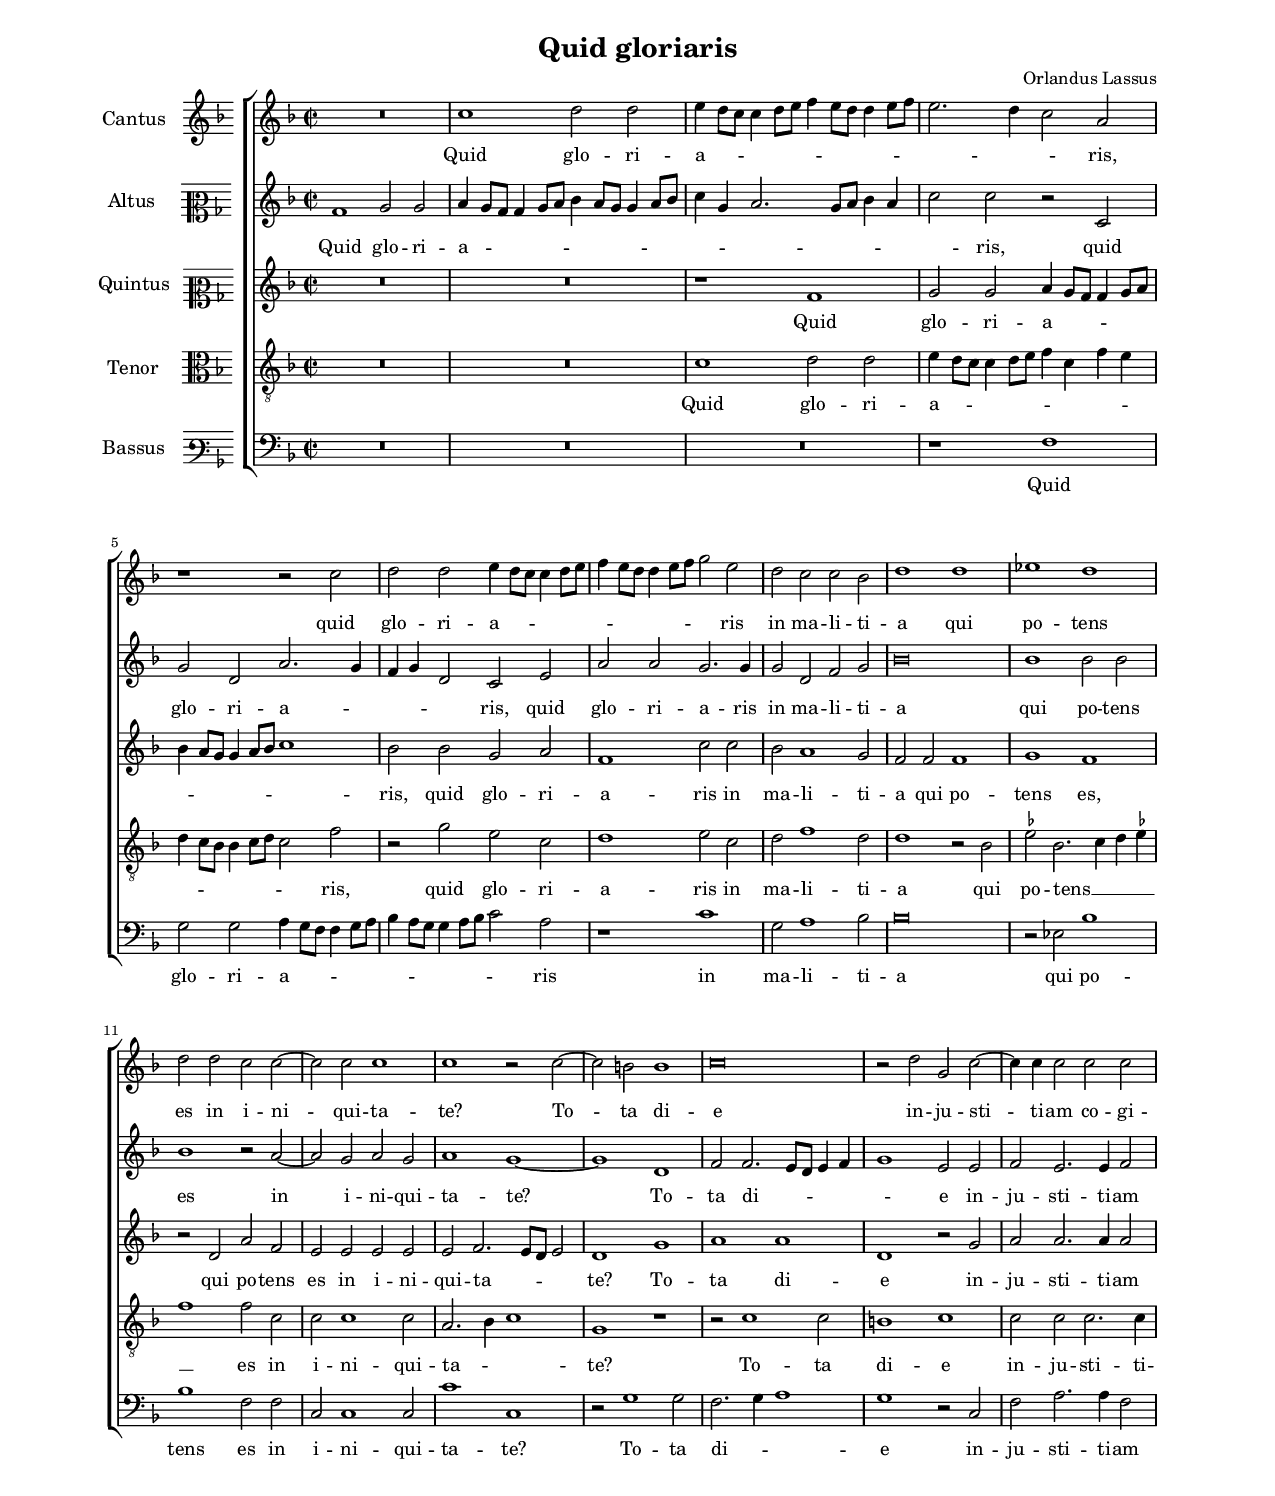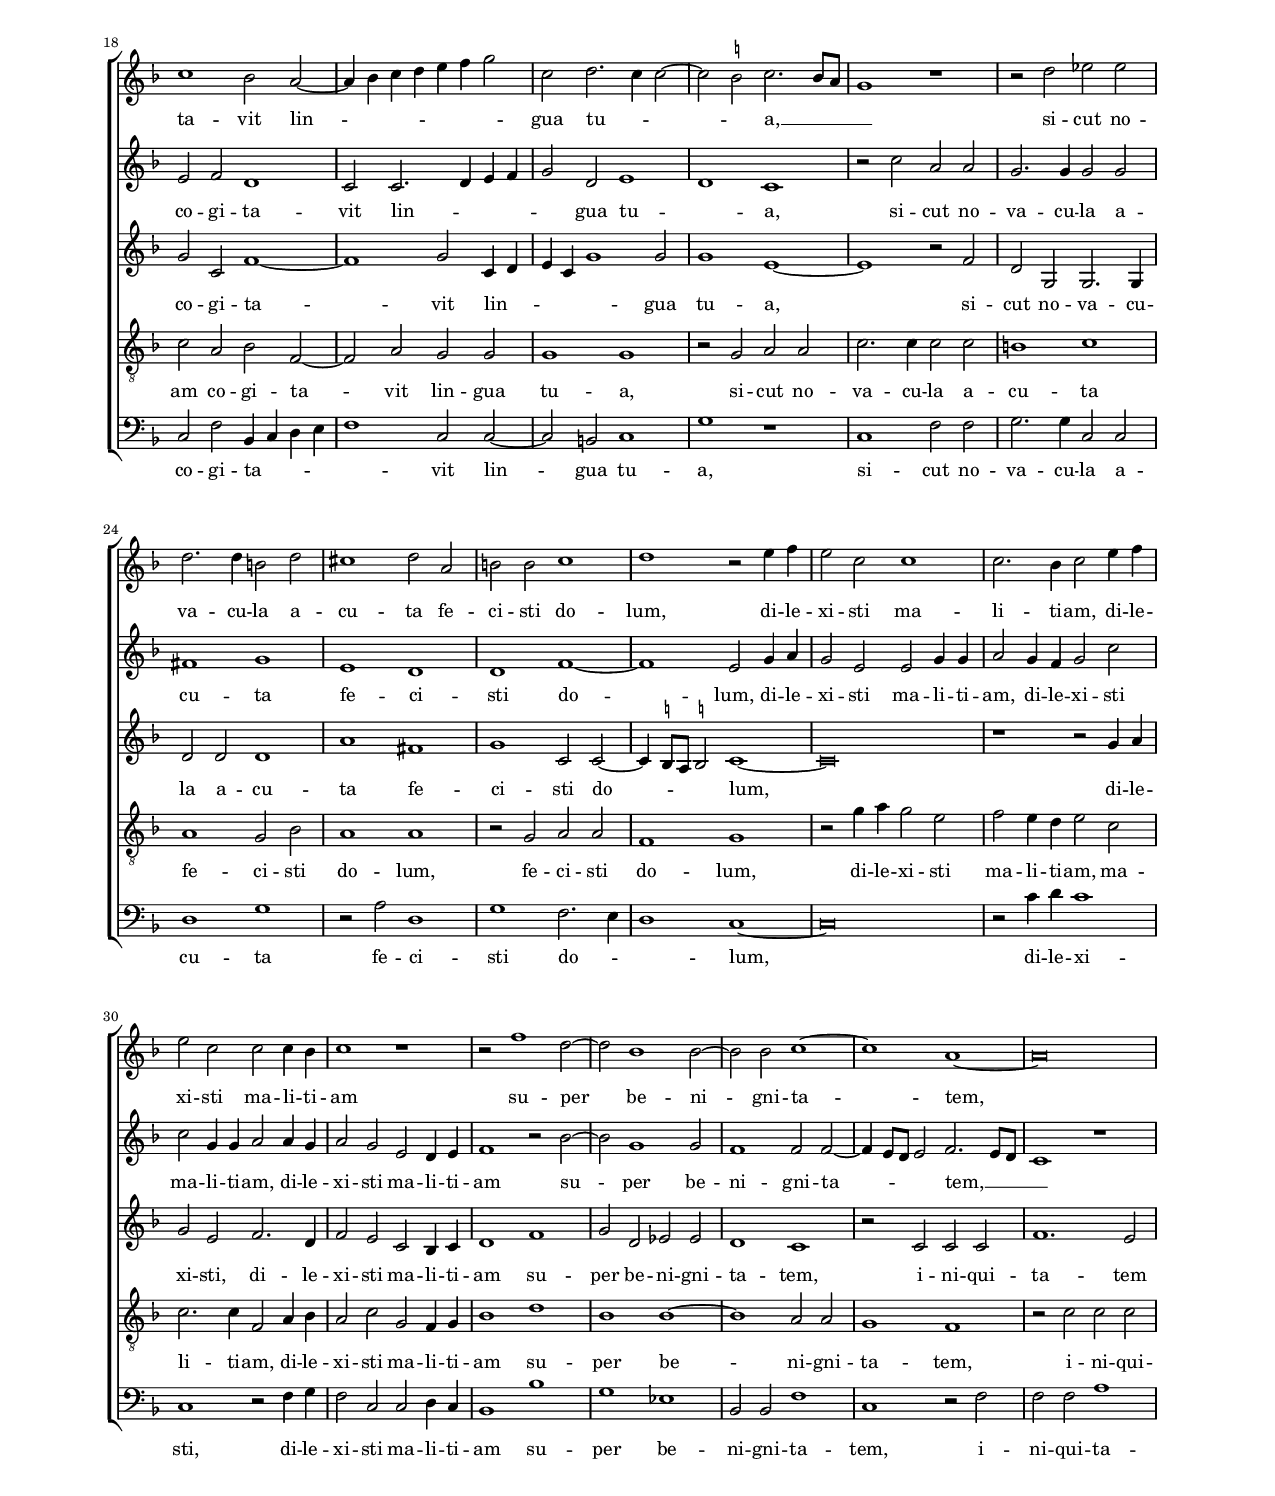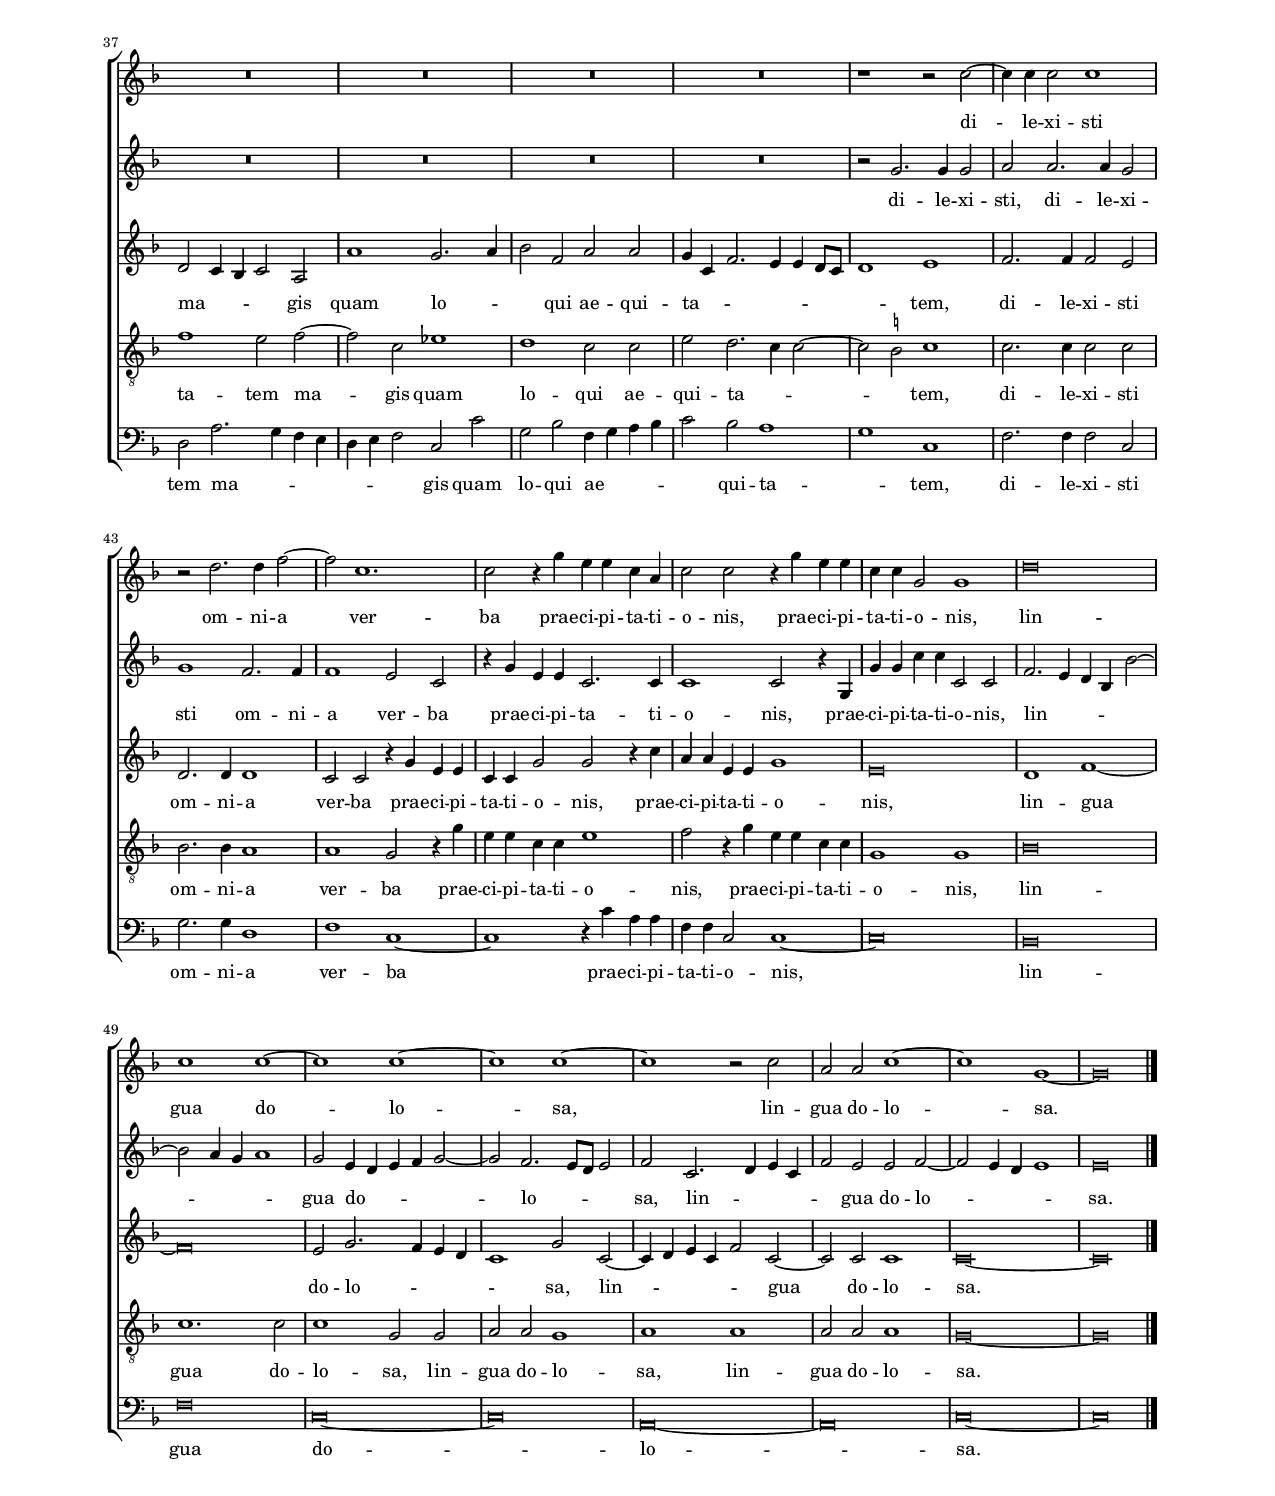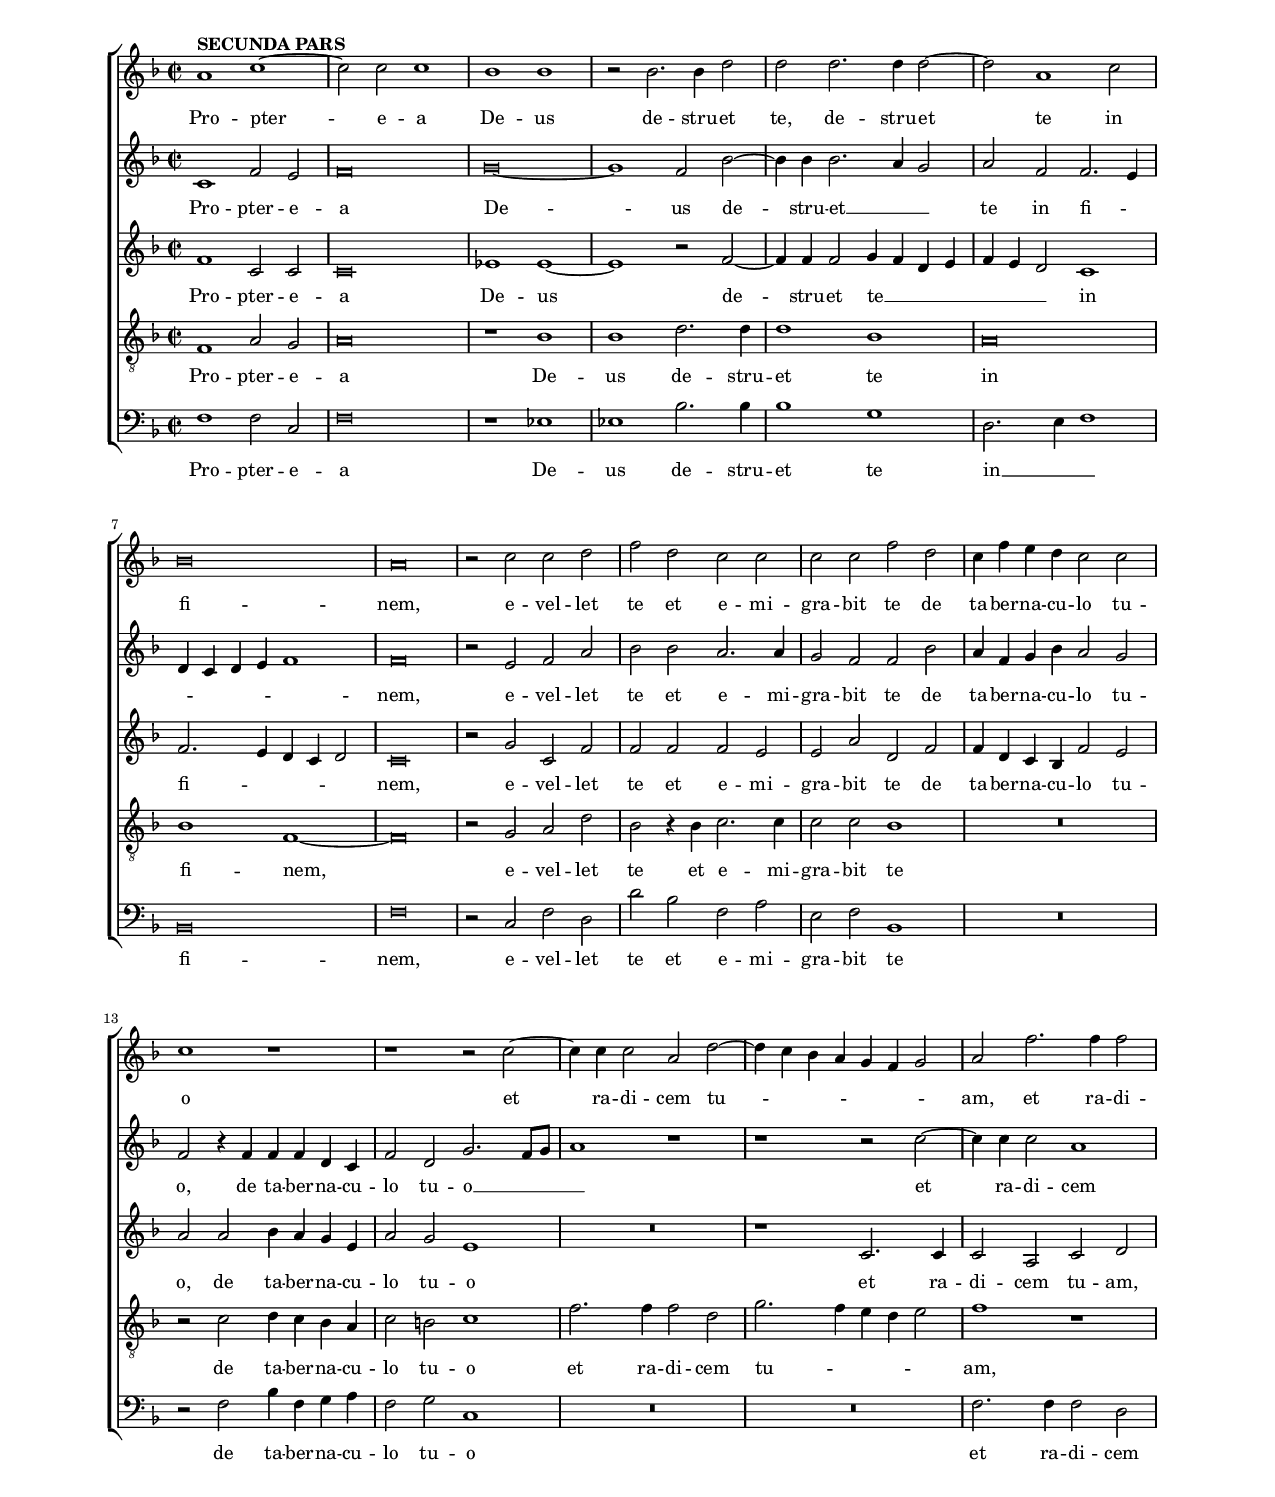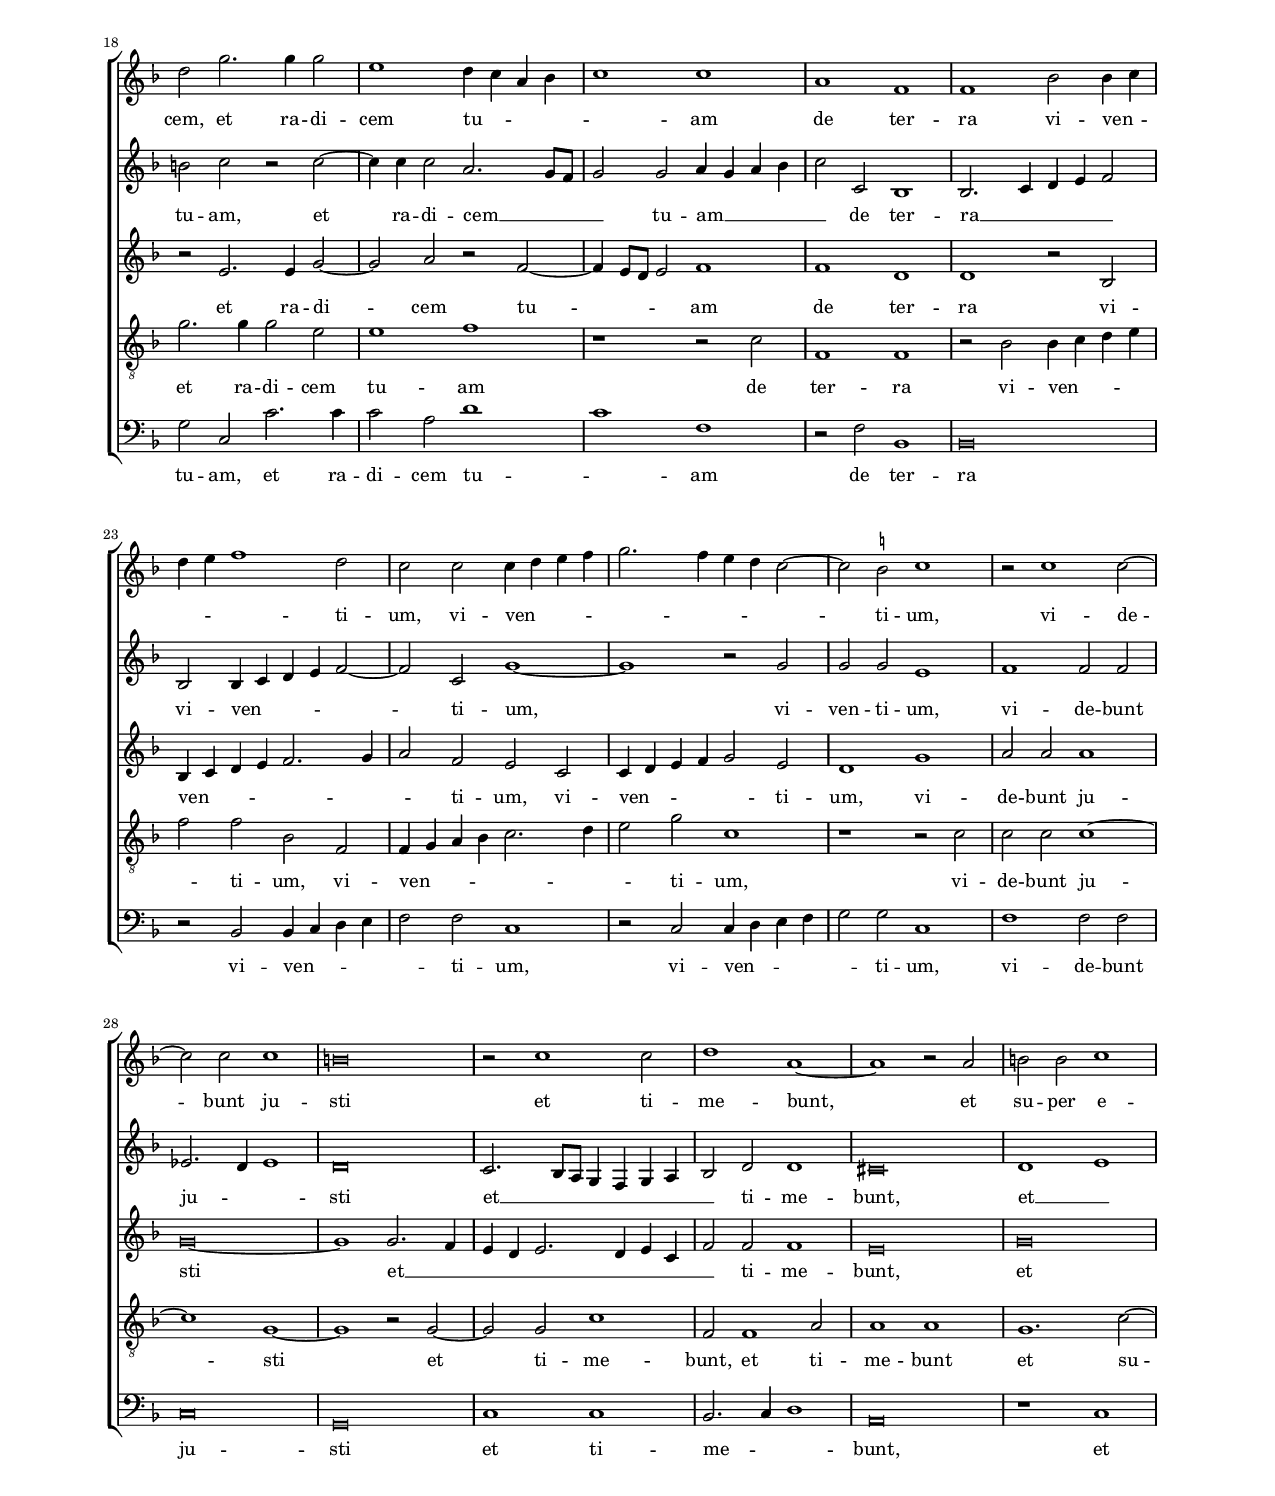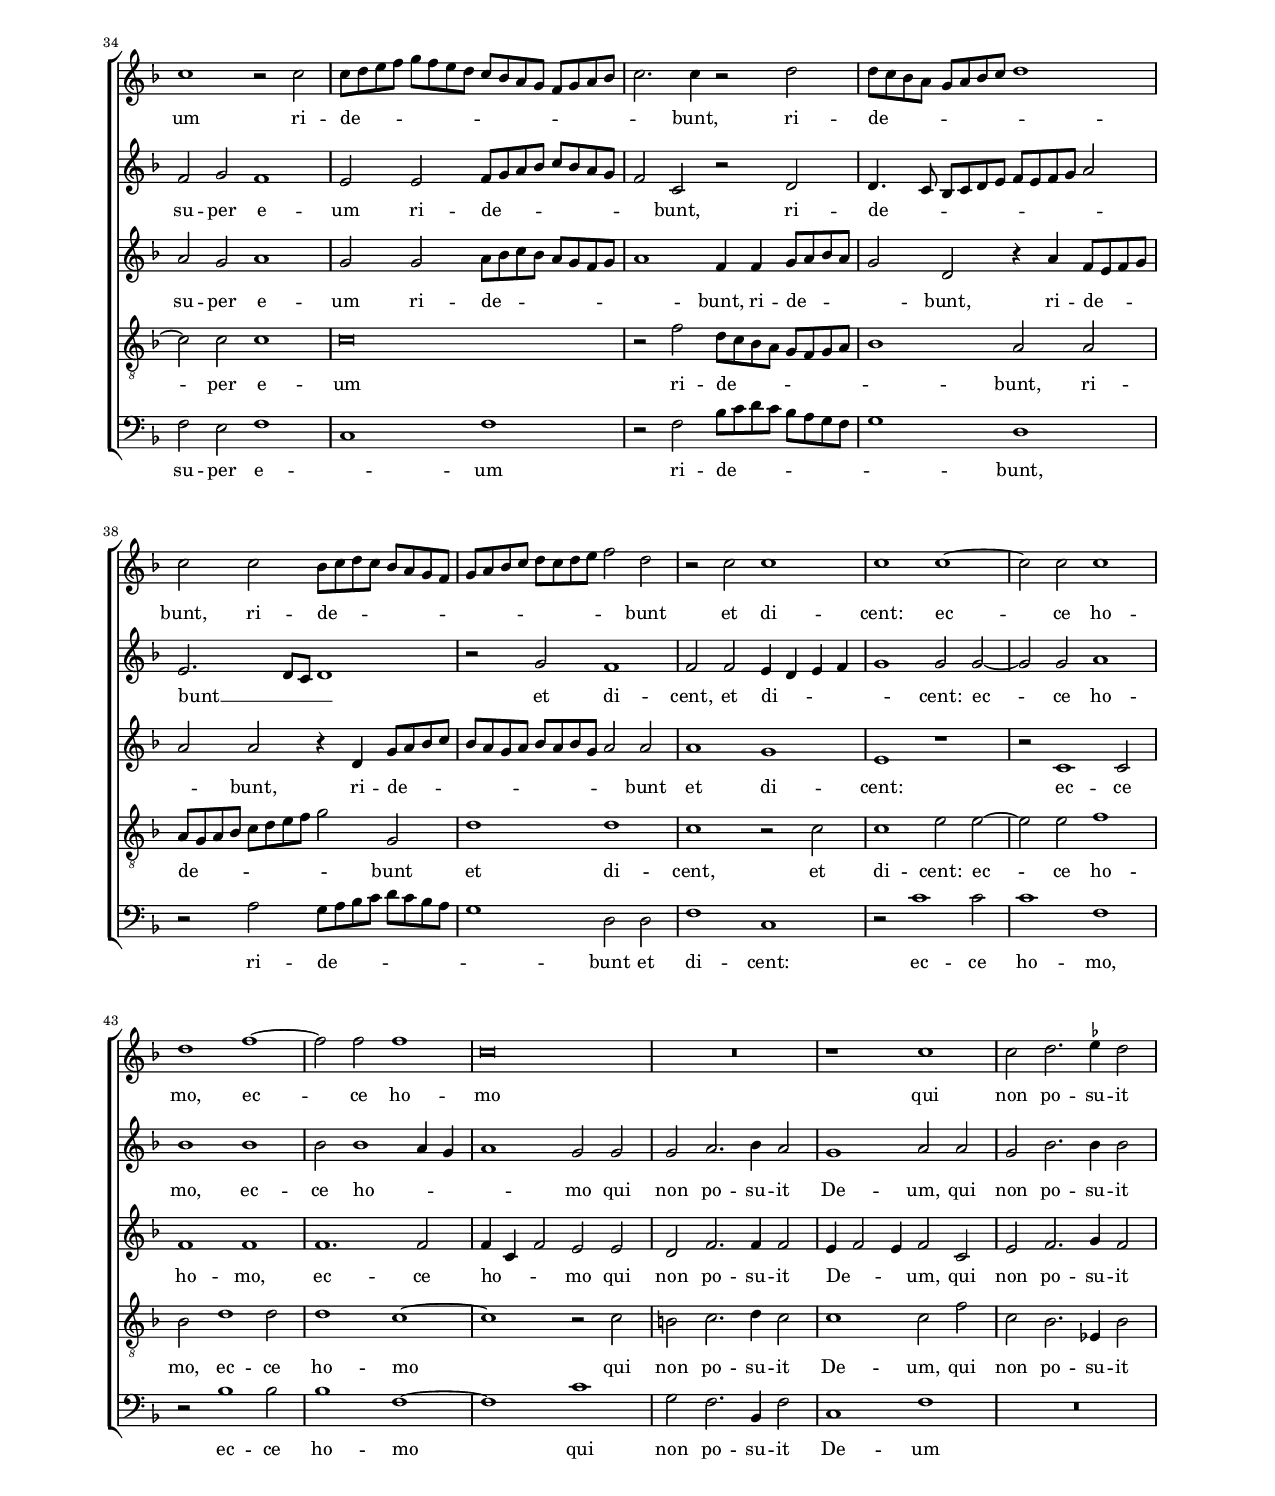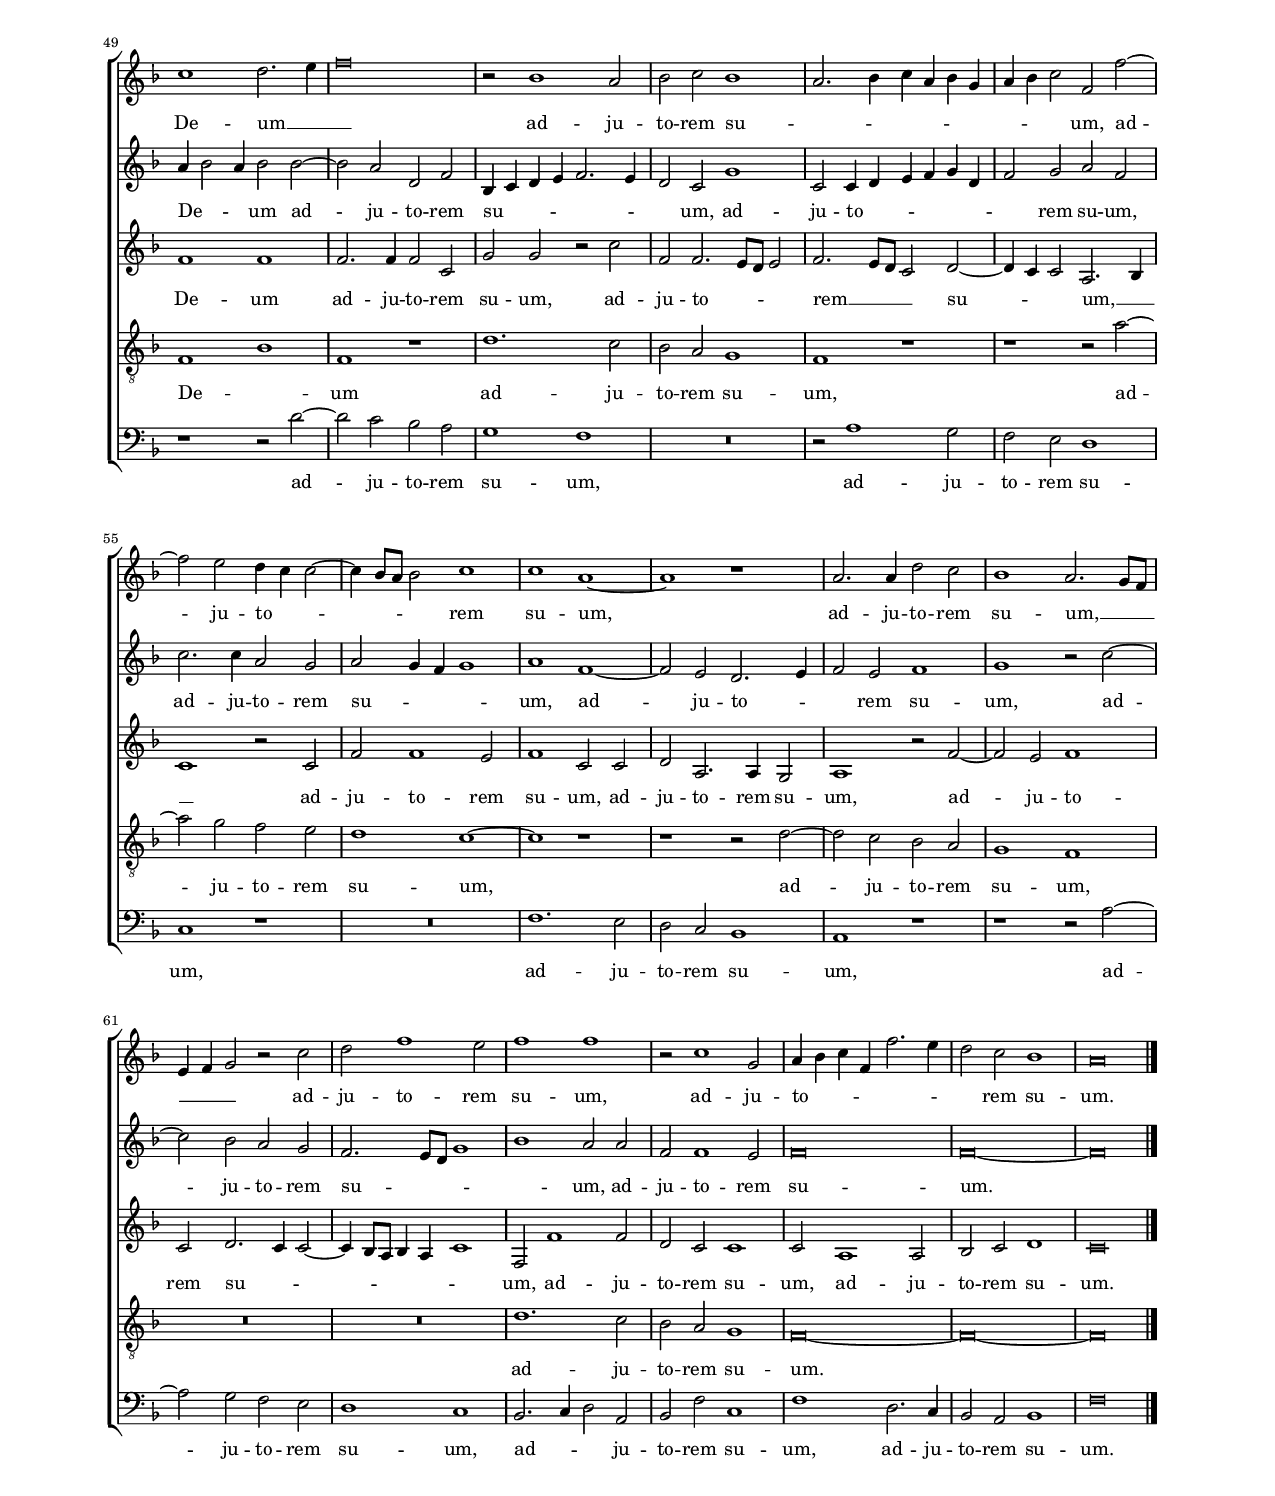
\header
{
  title="Quid gloriaris"
  composer="Orlandus Lassus"
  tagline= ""
}

\version "2.18.2"
\include "deutsch.ly"
#(set-global-staff-size 15)
#(set-default-paper-size "letter")
#(ly:set-option 'point-and-click #f)

	
	ficta = { \once \set suggestAccidentals = ##t }
	
	forget = #(define-music-function (parser location music) (ly:music?) #{
		\accidentalStyle forget
		$music
		\accidentalStyle default
		#})
	
	m = \melisma
	me = \melismaEnd


\paper
	{
	top-margin = 1.8 \cm
	bottom-margin = 1.8 \cm
	left-margin = 2 \cm
	right-margin = 2 \cm
	ragged-bottom = ##f
	ragged-last-bottom = ##t
	print-page-number = ##f
	score-system-spacing = #'((basic-distance . 18) (minimum-distance . 13) (padding . 5) (strechability . 150))
	system-system-spacing = #'((basic-distance . 18) (minimum-distance . 13) (padding . 5) (strechability . 150))
	systems-per-page = 3
%	min-systems-per-page = 3
	}

global = {
	\key f \major
	\time 2/2 \set Score.measureLength = #(ly:make-moment 2/1)
	}
	

incipitcantus = \markup { \score {
	{
	\set Staff.instrumentName = \markup { \fontsize #1 "Cantus" }
	\key f \major
	\clef violin
	s4 \bar ""
	}
	\layout  {
	raggedright = ##t
	indent = 1.6 \cm
	line-width = 2.2 \cm
	\context { \Staff \remove Time_signature_engraver }
	\override Staff.Clef.Y-extent = #'(0 . 0)
	}} \hspace #1 }
      
      
incipitaltus = \markup { \score {
	{
	\set Staff.instrumentName = \markup { \fontsize #1 "Altus" }
	\key f \major
	\clef mezzosoprano
	s4 \bar ""
	}
	\layout  {
	raggedright = ##t
	indent = 1.6 \cm
	line-width = 2.2 \cm
	\context { \Staff \remove Time_signature_engraver }
	\override Staff.Clef.Y-extent = #'(0 . 0)
	}} \hspace #1 }
      
      
incipitquintus = \markup { \score {
	{
	\set Staff.instrumentName = \markup { \fontsize #1 "Quintus" }
	\key f \major
	\clef mezzosoprano
	s4 \bar ""
	}
	\layout  {
	raggedright = ##t
	indent = 1.6 \cm
	line-width = 2.2 \cm
	\context { \Staff \remove Time_signature_engraver }
	\override Staff.Clef.Y-extent = #'(0 . 0)
	}} \hspace #1 }


incipittenor = \markup { \score {
	{
	\set Staff.instrumentName = \markup { \fontsize #1 "Tenor" }
	\key f \major
	\clef alto
	s4 \bar ""
	}
	\layout  {
	raggedright = ##t
	indent = 1.6 \cm
	line-width = 2.2 \cm
	\context { \Staff \remove Time_signature_engraver }
	\override Staff.Clef.Y-extent = #'(0 . 0)
	}} \hspace #1 }
      
      
incipitbassus = \markup { \score {
	{
	\set Staff.instrumentName = \markup { \fontsize #1 "Bassus" }
	\key f \major
	\clef varbaritone
	s4 \bar ""
	}
	\layout  {
	raggedright = ##t
	indent = 1.6 \cm
	line-width = 2.2 \cm
	\context { \Staff \remove Time_signature_engraver }
	\override Staff.Clef.Y-extent = #'(0 . 0)
	}} \hspace #1 }


cantus =  \relative c''
	{
	R\breve
	c1 d2 d
	e4 d8 c c4 d8 e f4 e8 d d4 e8 f
	e2. d4 c2 a
%5
	r1 r2 c |
	d2 d e4 d8 c c4 d8 e
	f4 e8 d d4 e8 f g2 e
	d2 c c b
	d1 d
%10
	es1 d |
	d2 d c c~
	c2 c c1
	c1 r2 c~
	c2 h h1
%15
	c\breve |
	r2 d g, c~
	c4 c c2 c c
	c1 b2 a~
	a4 b c d e f g2
%20
	c,2 d2. c4 c2~ |
	c2 \ficta h c2. \forget b8 a
	g1 r
	r2 d' es es
	d2. d4 h2 d
%25
	cis1 d2 a |
	h2 h c1
	d1 r2 e4 f
	e2 c c1
	c2. b4 c2 e4 f
%30
	e2 c c c4 b |
	c1 r
	r2 f1 d2~
	d2 b1 b2~
	b2 b c1~
%35
	c1 a~ |
	a\breve
	R\breve
	R\breve
	R\breve
%40
	R\breve |
	r1 r2 c~
	c4 c c2 c1
	r2 d2. d4 f2~
	f2 c1.
%45
	c2 r4 g' e e c a |
	c2 c r4 g' e e
	c4 c g2 g1
	d'\breve
	c1 c~
%50
	c1 c~ |
	c1 c~
	c1 r2 c
	a2 a c1~
	c1 g~
%55
	g\breve \bar "|." |
	}


altus =  \relative c'
        {
	f1 g2 g
	a4 g8 f f4 g8 a b4 a8 g g4 a8 b
	c4 g a2. g8 a b4 a
	c2 c r c,
%5
	g'2 d a'2. g4 |
	f4 g d2 c e
	a2 a g2. g4
	g2 d f g
	b\breve
%10
	b1 b2 b |
	b1 r2 a~
	a2 g a g
	a1 g~
	g1 d
%15
	f2 f2. e8 d e4 f |
	g1 e2 e
	f2 e2. e4 f2
	e2 f d1
	c2 c2. d4 e f
%20
	g2 d e1 |
	d1 c
	r2 c' a a
	g2. g4 g2 g
	fis1 g
%25
	e1 d |
	d1 f~
	f1 e2 g4 a
	g2 e e g4 g
	a2 g4 f g2 c
%30
	c2 g4 g a2 a4 g |
	a2 g e d4 e
	f1 r2 b~
	b2 g1 g2
	f1 f2 f~
%35
	f4 e8 d e2 f2. e8 d |
	c1 r
	R\breve
	R\breve
	R\breve
%40
	R\breve |
	r2 g'2. g4 g2
	a2 a2. a4 g2
	g1 f2. f4
	f1 e2 c
%45
	r4 g' e e c2. c4 |
	c1 c2 r4 g
	g'4 g c c c,2 c
	f2. e4 d b b'2~
	b2 a4 g a1
%50
	g2 e4 d e f g2~ |
	g2 f2. e8 d e2
	f2 c2. d4 e c
	f2 e e f~
	f2 e4 d e1
%55
	e\breve |
	}


quintus =  \relative c'
	{
	R\breve
	R\breve
	r1 f
	g2 g a4 g8 f f4 g8 a
%5
	b4 a8 g g4 a8 b c1 |
	b2 b g a
	f1 c'2 c
	b2 a1 g2
	f2 f f1
%10
	g1 f |
	r2 d a' f
	e2 e e e
	e2 f2. e8 d e2
	d1 g
%15
	a1 a |
	d,1 r2 g
	a2 a2. a4 a2
	g2 c, f1~
	f1 g2 c,4 d
%20
	e4 c g'1 g2 |
	g1 e~
	e1 r2 f
	d2 g, g2. g4
	d'2 d d1
%25
	a'1 fis |
	g1 c,2 c~
	c4 \ficta h8 a \ficta h!2 c1~
	c\breve
	r1 r2 g'4 a
%30
	g2 e f2. d4 |
	f2 e c b4 c
	d1 f
	g2 d es es
	d1 c
%35
	r2 c c c |
	f1. e2
	d2 c4 b c2 a
	a'1 g2. a4
	b2 f a a
%40
	g4 c, f2. e4 e d8 c |
	d1 e
	f2. f4 f2 e
	d2. d4 d1
	c2 c r4 g' e e
%45
	c4 c g'2 g r4 c |
	a4 a e e g1
	e\breve
	d1 f~
	f\breve
%50
	e2 g2. f4 e d |
	c1 g'2 c,~
	c4 d e c f2 c~
	c2 c c1
	c\breve~
%55
	c\breve |
	}


tenor  =  \relative c'
	{
	R\breve
	R\breve
	c1 d2 d
	e4 d8 c c4 d8 e f4 c f e
%5
	d4 c8 b b4 c8 d c2 f |
	r2 g e c
	d1 e2 c
	d2 f1 d2
	d1 r2 b
%10
	\ficta es2 b2. c4 d \ficta es! |
	f1 f2 c
	c2 c1 c2
	a2. b4 c1
	g1 r
%15
	r2 c1 c2 |
	h1 c
	c2 c c2. c4
	c2 a b f~
	f2 a g g
%20
	g1 g |
	r2 g a a
	c2. c4 c2 c
	h1 c
	a1 g2 b
%25
	a1 a |
	r2 g a a
	f1 g
	r2 g'4 a g2 e
	f2 e4 d e2 c
%30
	c2. c4 f,2 a4 b |
	a2 c g f4 g
	b1 d
	b1 b~
	b1 a2 a
%35
	g1 f |
	r2 c' c c
	f1 e2 f~
	f2 c es1
	d1 c2 c
%40
	e2 d2. c4 c2~ |
	c2 \ficta h c1
	c2. c4 c2 c
	b2. b4 a1
	a1 g2 r4 g'
%45
	e4 e c c e1 |
	f2 r4 g e e c c
	g1 g
	b\breve
	c1. c2
%50
	c1 g2 g |
	a2 a g1
	a1 a
	a2 a a1
	g\breve~
%55
	g\breve |
	}


bassus  =  \relative c
	{
	R\breve
	R\breve
	R\breve
	r1 f
%5
	g2 g a4 g8 f f4 g8 a |
	b4 a8 g g4 a8 b c2 a
	r1 c
	g2 a1 b2
	b\breve
%10
	r2 es, b'1 |
	b1 f2 f
	c2 c1 c2
	c'1 c,
	r2 g'1 g2
%15
	f2. g4 a1 |
	g1 r2 c,
	f2 a2. a4 f2
	c2 f b,4 c d e
	f1 c2 c~
%20
	c2 h c1 |
	g'1 r
	c,1 f2 f
	g2. g4 c,2 c
	d1 g
%25
	r2 a d,1 |
	g1 f2. e4
	d1 c~
	c\breve
	r2 c'4 d c1
%30
	c,1 r2 f4 g |
	f2 c c d4 c
	b1 b'
	g1 es
	b2 b f'1
%35
	c1 r2 f |
	f2 f a1
	d,2 a'2. g4 f e
	d4 e f2 c c'
	g2 b f4 g a b
%40
	c2 b a1 |
	g1 c,
	f2. f4 f2 c
	g'2. g4 d1
	f1 c~
%45
	c1 r4 c' a a |
	f4 f c2 c1~
	c\breve
	b\breve
	f'\breve
%50
	c\breve~ |
	c\breve
	a\breve~
	a\breve
	c\breve~
%55
	c\breve |
	}


lyricscantus = \lyricmode {
	Quid glo -- ri -- a -- _ _ _ _ _ _ _ _ _ _ _ _ _ _ ris,
	quid glo -- ri -- a -- _ _ _ _ _ _ _ _ _ _ _ _ ris in ma -- li -- ti -- a
	qui po -- tens es in i -- ni -- qui -- ta -- te?
	To -- ta di -- e in -- ju -- sti -- ti -- am
	co -- gi -- ta -- vit lin -- _ _ _ _ _ _ gua tu -- _ _ _ a, __ _ _ _
	si -- cut no -- va -- cu -- la a -- cu -- ta fe -- ci -- sti do -- lum,
	di -- le -- xi -- sti ma -- li -- ti -- am,
	di -- le -- xi -- sti ma -- li -- ti -- am su -- per be -- ni -- gni -- ta -- tem,
	di -- le -- xi -- sti om -- ni -- a ver -- ba prae -- ci -- pi -- ta -- ti -- o -- nis,
	prae -- ci -- pi -- ta -- ti -- o -- nis,
	lin -- gua do -- lo -- sa,
	lin -- gua do -- lo -- sa.
	}


lyricsaltus = \lyricmode {
	Quid glo -- ri -- a -- _ _ _ _ _ _ _ _ _ _ _ _ _ _ _ _ _ _ _ ris,
	quid glo -- ri -- a -- _ _ _ _ ris,
	quid glo -- ri -- a -- ris in ma -- li -- ti -- a
	qui po -- tens es in i -- ni -- qui -- ta -- te?
	To -- ta di -- _ _ _ _ _ e in -- ju -- sti -- ti -- am
	co -- gi -- ta -- vit lin -- _ _ _ _ gua tu -- _ a,
	si -- cut no -- va -- cu -- la a -- cu -- ta fe -- ci -- sti do -- lum,
	di -- le -- xi -- sti ma -- li -- ti -- am,
	di -- le -- xi -- sti ma -- li -- ti -- am,
	di -- le -- xi -- sti ma -- li -- ti -- am su -- per be -- ni -- gni -- ta -- _ _ _ tem, __ _ _ _
	di -- le -- xi -- sti,
	di -- le -- xi -- sti om -- ni -- a ver -- ba prae -- ci -- pi -- ta -- ti -- o -- nis,
	prae -- ci -- pi -- ta -- ti -- o -- nis,
	lin -- _ _ _ _ _ _ _ gua do -- _ _ _ _ lo -- _ _ _ sa,
	lin -- _ _ _ _ gua do -- lo -- _ _ _ sa.
	}


lyricsquintus = \lyricmode {
	Quid glo -- ri -- a -- _ _ _ _ _ _ _ _ _ _ _ _ ris,
	quid glo -- ri -- a -- ris in ma -- li -- ti -- a
	qui po -- tens es,
	qui po -- tens es in i -- ni -- qui -- ta -- _ _ _ te?
	To -- ta di -- e in -- ju -- sti -- ti -- am
	co -- gi -- ta -- vit lin -- _ _ _ _ gua tu -- a,
	si -- cut no -- va -- cu -- la a -- cu -- ta fe -- ci -- sti do -- _ _ _ lum,
	di -- le -- xi -- sti,
	di -- le -- xi -- sti ma -- li -- ti -- am su -- per be -- ni -- gni -- ta -- tem,
	i -- ni -- qui -- ta -- tem ma -- _ _ _ gis quam lo -- _ _ qui ae -- qui -- ta -- _ _ _ _ _ _ _ tem,
	di -- le -- xi -- sti om -- ni -- a ver -- ba prae -- ci -- pi -- ta -- ti -- o -- nis,
	prae -- ci -- pi -- ta -- ti -- o -- nis,
	lin -- gua do -- lo -- _ _ _ _ sa,
	lin -- _ _ _ _ gua do -- lo -- sa.
	}


lyricstenor = \lyricmode {
	Quid glo -- ri -- a -- _ _ _ _ _ _ _ _ _ _ _ _ _ _ _ _ ris,
	quid glo -- ri -- a -- ris in ma -- li -- ti -- a
	qui po -- tens __ _ _ _ _ es in i -- ni -- qui -- ta -- _ _ te?
	To -- ta di -- e in -- ju -- sti -- ti -- am
	co -- gi -- ta -- vit lin -- gua tu -- a,
	si -- cut no -- va -- cu -- la a -- cu -- ta fe -- ci -- sti do -- lum,
	fe -- ci -- sti do -- lum,
	di -- le -- xi -- sti ma -- li -- ti -- am,
	ma -- li -- ti -- am,
	di -- le -- xi -- sti ma -- li -- ti -- am su -- per be -- ni -- gni -- ta -- tem,
	i -- ni -- qui -- ta -- tem ma -- gis quam lo -- qui ae -- qui -- ta -- _ _ _ tem,
	di -- le -- xi -- sti om -- ni -- a ver -- ba prae -- ci -- pi -- ta -- ti -- o -- nis,
	prae -- ci -- pi -- ta -- ti -- o -- nis,
	lin -- gua do -- lo -- sa,
	lin -- gua do -- lo -- sa,
	lin -- gua do -- lo -- sa.
	}


lyricsbassus = \lyricmode {
	Quid glo -- ri -- a -- _ _ _ _ _ _ _ _ _ _ _ _ ris in ma -- li -- ti -- a
	qui po -- tens es in i -- ni -- qui -- ta -- te?
	To -- ta di -- _ _ e in -- ju -- sti -- ti -- am
	co -- gi -- ta -- _ _ _ _ vit lin -- gua tu -- a,
	si -- cut no -- va -- cu -- la a -- cu -- ta fe -- ci -- sti do -- _ _ lum,
	di -- le -- xi -- sti,
	di -- le -- xi -- sti ma -- li -- ti -- am su -- per be -- ni -- gni -- ta -- tem,
	i -- ni -- qui -- ta -- tem ma -- _ _ _ _ _ _ gis quam lo -- qui ae -- _ _ _ _ qui -- ta -- _ tem,
	di -- le -- xi -- sti om -- ni -- a ver -- ba prae -- ci -- pi -- ta -- ti -- o -- nis,
	lin -- gua do -- lo -- sa.
	}


\score
{  
	% \transpose {
	\new ChoirStaff \with { \override StaffGrouper.staff-staff-spacing.basic-distance = #12 }
	<<

	\new Staff << \global
	\new Voice="v1" {
		\set Staff.instrumentName=\incipitcantus
		\set Staff.midiInstrument = "reed organ"
		\clef violin
		\cantus }
	\new Lyrics \lyricsto "v1" {\lyricscantus }
	>>


	\new Staff << \global
	\new Voice="v2" {
		\set Staff.instrumentName=\incipitaltus
		\set Staff.midiInstrument = "reed organ"
		\clef violin 
		\altus}
	\new Lyrics \lyricsto "v2" {\lyricsaltus }
	>>


	\new Staff << \global
	\new Voice="v5" {
		\set Staff.instrumentName=\incipitquintus
		\set Staff.midiInstrument = "reed organ"
		\clef violin
		\quintus}
	\new Lyrics \lyricsto "v5" {\lyricsquintus }
	>>


	\new Staff << \global
	\new Voice="v3" {
		\set Staff.instrumentName=\incipittenor
		\set Staff.midiInstrument = "reed organ"
		\clef "G_8"
		\tenor }
	\new Lyrics \lyricsto "v3" {\lyricstenor }
	>>


	\new Staff << \global
	\new Voice="v4" {
		\set Staff.instrumentName=\incipitbassus
		\set Staff.midiInstrument = "reed organ"
		\clef bass
		\bassus }
	\new Lyrics \lyricsto "v4" {\lyricsbassus}
	>>

	>>
	% } % transpose

	\layout
	{
	indent = 2.3 \cm
	\context { \Staff \override TimeSignature.break-visibility = #end-of-line-invisible }
	\context { \Lyrics \override VerticalAxisGroup.nonstaff-relatedstaff-spacing.padding = #1.5 }
%	\context { \Staff \override InstrumentName.X-offset = #'-25 }
	\context { \Score \override BarNumber.padding = #2 }
	\context { \Voice \override NoteHead.style = #'baroque }
	}


\midi
	{
    	\tempo 2 = 90
	}

}

%%%%%%%%%%%%%%%%%%%%  PARS SECUNDA


global = {
	\key f \major
	\time 2/2 \set Score.measureLength = #(ly:make-moment 2/1)
	}


cantus =  \relative c''
	{
	a1^\markup { \left-align \bold "SECUNDA PARS" } c~
	c2 c c1
	b1 b
	r2 b2. b4 d2
%5
	d2 d2. d4 d2~ |
	d2 a1 c2
	b\breve
	a\breve
	r2 c c d
%10
	f2 d c c |
	c2 c f d
	c4 f e d c2 c
	c1 r
	r1 r2 c~
%15
	c4 c c2 a d~ |
	d4 c b a g f g2
	a2 f'2. f4 f2
	d2 g2. g4 g2
	e1 d4 c a b
%20
	c1 c |
	a1 f
	f1 b2 b4 c
	d4 e f1 d2
	c2 c c4 d e f
%25
	g2. f4 e d c2~ |
	c2 \ficta h c1
	r2 c1 c2~
	c2 c c1
	h\breve
%30
	r2 c1 c2 |
	d1 a~
	a1 r2 a
	h2 h c1
	c1 r2 c
%35
	c8[ d e f] g[ f e d] c[ b a g] f[ g a b] |
	c2. c4 r2 d
	d8[ c b a] g[ a b c] d1
	c2 c b8[ c d c] b[ a g f]
	g8[ a b c] d[ c d e] f2 d
%40
	r2 c c1 |
	c1 c~
	c2 c c1
	d1 f~
	f2 f f1
%45
	c\breve |
	R\breve
	r1 c
	c2 d2. \ficta es4 d2
	c1 d2. e4
%50
	f\breve |
	r2 b,1 a2
	b2 c b1
	a2. b4 c a b g
	a4 b c2 f, f'~
%55
	f2 e d4 c c2~ |
	c4 b8 a b2 c1
	c1 a~
	a1 r
	a2. a4 d2 c
%60
	b1 a2. g8 f |
	e4 f g2 r c
	d2 f1 e2
	f1 f
	r2 c1 g2
%65
	a4 b c f, f'2. e4 |
	d2 c b1
	a\breve \bar "|." |
	}


altus =  \relative c'
        {
	c1 f2 e
	f\breve
	g\breve~
	g1 f2 b~
%5
	b4 b b2. a4 g2 |
	a2 f f2. e4
	d4 c d e f1
	f\breve
	r2 e f a
%10
	b2 b a2. a4 |
	g2 f f b
	a4 f g b a2 g
	f2 r4 f f f d c
	f2 d g2. f8 g
%15
	a1 r |
	r1 r2 c~
	c4 c c2 a1
	h2 c r c~
	c4 c c2 a2. g8 f
%20
	g2 g a4 g a b |
	c2 c, b1
	b2. c4 d e f2
	b,2 b4 c d e f2~
	f2 c g'1~
%25
	g1 r2 g |
	g2 g e1
	f1 f2 f
	es2. d4 es1
	d\breve
%30
	c2. b8 a g4 f g a |
	b2 d d1
	cis\breve
	d1 e
	f2 g f1
%35
	e2 e f8[ g a b] c[ b a g] |
	f2 c r d
	d4. c8 b[ c d e] f[ e f g] a2
	e2. d8 c d1
	r2 g f1
%40
	f2 f e4 d e f |
	g1 g2 g~
	g2 g a1
	b1 b
	b2 b1 a4 g
%45
	a1 g2 g
	g2 a2. b4 a2
	g1 a2 a
	g2 b2. b4 b2
	a4 b2 a4 b2 b~
%50
	b2 a d, f |
	b,4 c d e f2. e4
	d2 c g'1
	c,2 c4 d e f g d
	f2 g a f
%55
	c'2. c4 a2 g |
	a2 g4 f g1
	a1 f~
	f2 e d2. e4
	f2 e f1
%60
	g1 r2 c~ |
	c2 b a g
	f2. e8 d g1
	b1 a2 a
	f2 f1 e2
%65
	f\breve
	f\breve~
	f\breve |
	}


quintus =  \relative c'
	{
	f1 c2 c
	c\breve
	es1 es~
	es1 r2 f~
%5
	f4 f f2 g4 f d e |
	f4 e d2 c1
	f2. e4 d c d2
	c\breve
	r2 g' c, f
%10
	f2 f f e |
	e2 a d, f
	f4 d c b f'2 e
	a2 a b4 a g e
	a2 g e1
%15
	R\breve |
	r1 c2. c4
	c2 a c d
	r2 e2. e4 g2~
	g2 a r f~
%20
	f4 e8 d e2 f1 |
	f1 d
	d1 r2 b
	b4 c d e f2. g4
	a2 f e c
%25
	c4 d e f g2 e |
	d1 g
	a2 a a1
	g\breve~
	g1 g2. f4
%30
	e4 d e2. d4 e c |
	f2 f f1
	e\breve
	g\breve
	a2 g a1
%35
	g2 g a8[ b c b] a[ g f g] |
	a1 f4 f g8 a b a
	g2 d r4 a' f8 e f g
	a2 a r4 d, g8 a b c
	b8[ a g a] b[ a b g] a2 a
%40
	a1 g |
	e1 r
	r2 c1 c2
	f1 f
	f1. f2
%45
	f4 c f2 e e |
	d2 f2. f4 f2
	e4 f2 e4 f2 c
	e2 f2. g4 f2
	f1 f
%50
	f2. f4 f2 c |
	g'2 g r c
	f,2 f2. e8 d e2
	f2. e8 d c2 d~
	d4 c c2 a2. b4
%55
	c1 r2 c |
	f2 f1 e2
	f1 c2 c
	d2 a2. a4 g2
	a1 r2 f'~
%60
	f2 e f1 |
	c2 d2. c4 c2~
	c4 b8 a b4 a c1
	f,2 f'1 f2
	d2 c c1
%65
	c2 a1 a2 |
	b2 c d1
	c\breve |
	}


tenor  =  \relative c'
	{
	f,1 a2 g
	a\breve
	r1 b
	b1 d2. d4
%5
	d1 b |
	a\breve
	b1 f~
	f\breve
	r2 g a d
%10
	b2 r4 b c2. c4 |
	c2 c b1
	R\breve
	r2 c d4 c b a
	c2 h c1
%15
	f2. f4 f2 d |
	g2. f4 e d e2
	f1 r
	g2. g4 g2 e
	e1 f
%20
	r1 r2 c |
	f,1 f
	r2 b b4 c d e
	f2 f b, f
	f4 g a b c2. d4
%25
	e2 g c,1 |
	r1 r2 c
	c2 c c1~
	c1 g~
	g1 r2 g~
%30
	g2 g c1 |
	f,2 f1 a2
	a1 a
	g1. c2~
	c2 c c1
%35
	c\breve |
	r2 f d8[ c b a] g[ f g a]
	b1 a2 a
	a8[ g a b] c[ d e f] g2 g,
	d'1 d
%40
	c1 r2 c |
	c1 e2 e~
	e2 e f1
	b,2 d1 d2
	d1 c~
%45
	c1 r2 c |
	h2 c2. d4 c2
	c1 c2 f
	c2 b2. es,4 b'2
	f1 b
%50
	f1 r |
	d'1. c2
	b2 a g1
	f1 r
	r1 r2 a'~
%55
	a2 g f e |
	d1 c~
	c1 r
	r1 r2 d~
	d2 c b a
%60
	g1 f |
	R\breve
	R\breve
	d'1. c2
	b2 a g1
%65
	f\breve~
	f\breve~
	f\breve |
	}


bassus  =  \relative c
	{
	f1 f2 c
	f\breve
	r1 es
	es1 b'2. b4
%5
	b1 g |
	d2. e4 f1
	b,\breve
	f'\breve
	r2 c f d
%10
	d'2 b f a |
	e2 f b,1
	R\breve
	r2 f' b4 f g a
	f2 g c,1
%15
	R\breve |
	R\breve
	f2. f4 f2 d
	g2 c, c'2. c4
	c2 a d1
%20
	c1 f, |
	r2 f b,1
	b\breve
	r2 b b4 c d e
	f2 f c1
%25
	r2 c c4 d e f |
	g2 g c,1
	f1 f2 f
	c\breve
	g\breve
%30
	c1 c |
	b2. c4 d1
	a\breve
	r1 c
	f2 e f1
%35
	c1 f |
	r2 f b8[ c d c] b[ a g f]
	g1 d
	r2 a' g8[ a b c] d[ c b a]
	g1 d2 d
%40
	f1 c |
	r2 c'1 c2
	c1 f,
	r2 b1 b2
	b1 f~
%45
	f1 c' |
	g2 f2. b,4 f'2
	c1 f
	R\breve
	r1 r2 d'~
%50
	d2 c b a |
	g1 f
	R\breve
	r2 a1 g2
	f2 e d1
%55
	c1 r |
	R\breve
	f1. e2
	d2 c b1
	a1 r
%60
	r1 r2 a'~ |
	a2 g f e
	d1 c
	b2. c4 d2 a
	b2 f' c1
%65
	f1 d2. c4 |
	b2 a b1
	f'\breve |
	}


lyricscantus = \lyricmode {
	Pro -- pter -- e -- a De -- us de -- stru -- et te,
	de -- stru -- et te in fi -- nem,
	e -- vel -- let te et e -- mi -- gra -- bit te
	de ta -- ber -- na -- cu -- lo tu -- o
	et ra -- di -- cem tu -- _ _ _ _ _ _ am,
	et ra -- di -- cem,
	et ra -- di -- cem tu -- _ _ _ _ am de ter -- ra vi -- ven -- _ _ _ _ ti -- um,
	vi -- ven -- _ _ _ _ _ _ _ _ ti -- um,
	vi -- de -- bunt ju -- sti et ti -- me -- bunt,
	et su -- per e -- um ri -- de -- _ _ _ _ _ _ _ _ _ _ _ _ _ _ _ _ bunt,
	ri -- de -- _ _ _ _ _ _ _ _ bunt,
	ri -- de -- _ _ _ _ _ _ _ _ _ _ _ _ _ _ _ _ bunt
	et di -- cent: ec -- ce ho -- mo,
	ec -- ce ho -- mo qui non po -- su -- it De -- um __ _ _
	ad -- ju -- to -- rem su -- _ _ _ _ _ _ _ _ _ um,
	ad -- ju -- to -- _ _ _ _ _ rem su -- um,
	ad -- ju -- to -- rem su -- um, __ _ _ _ _ _
	ad -- ju -- to -- rem su -- um,
	ad -- ju -- to -- _ _ _ _ _ _ rem su -- um.
	}


lyricsaltus = \lyricmode {
	Pro -- pter -- e -- a De -- us de -- stru -- et __ _ _ te in fi -- _ _ _ _ _ _ nem,
	e -- vel -- let te et e -- mi -- gra -- bit te
	de ta -- ber -- na -- cu -- lo tu -- o,
	de ta -- ber -- na -- cu -- lo tu -- o __ _ _ _
	et ra -- di -- cem tu -- am,
	et ra -- di -- cem __ _ _ _ tu -- am __ _ _ _ _ de ter -- ra __ _ _ _ _ vi -- ven -- _ _ _ _ ti -- um,
	vi -- ven -- ti -- um,
	vi -- de -- bunt ju -- _ _ sti et __ _ _ _ _ _ _ _ ti -- me -- bunt,
	et __ _ su -- per e -- um ri -- de -- _ _ _ _ _ _ _ _ bunt,
	ri -- de -- _ _ _ _ _ _ _ _ _ _ bunt __ _ _ _
	et di -- cent,
	et di -- _ _ _ _ cent: ec -- ce ho -- mo,
	ec -- ce ho -- _ _ _ mo qui non po -- su -- it De -- um,
	qui non po -- su -- it De -- _ _ um
	ad -- ju -- to -- rem su -- _ _ _ _ _ _ um,
	ad -- ju -- to -- _ _ _ _ _ _ rem su -- um,
	ad -- ju -- to -- rem su -- _ _ _ um,
	ad -- ju -- to -- _ _ rem su -- um,
	ad -- ju -- to -- rem su -- _ _ _ _ um,
	ad -- ju -- to -- rem su -- um.
	}


lyricsquintus = \lyricmode {
	Pro -- pter -- e -- a De -- us de -- stru -- et te __ _ _ _ _ _ _ in fi -- _ _ _ _ nem,
	e -- vel -- let te et e -- mi -- gra -- bit te
	de ta -- ber -- na -- cu -- lo tu -- o,
	de ta -- ber -- na -- cu -- lo tu -- o
	et ra -- di -- cem tu -- am,
	et ra -- di -- cem tu -- _ _ _ am de ter -- ra vi -- ven -- _ _ _ _ _ _ ti -- um,
	vi -- ven -- _ _ _ _ ti -- um,
	vi -- de -- bunt ju -- sti et __ _ _ _ _ _ _ _ _ ti -- me -- bunt,
	et su -- per e -- um ri -- de -- _ _ _ _ _ _ _ _ bunt,
	ri -- de -- _ _ _ _ bunt,
	ri -- de -- _ _ _ _ bunt,
	ri -- de -- _ _ _ _ _ _ _ _ _ _ _ _ bunt
	et di -- cent: ec -- ce ho -- mo,
	ec -- ce ho -- _ _ mo qui non po -- su -- it De -- _ _ um,
	qui non po -- su -- it De -- um
	ad -- ju -- to -- rem su -- um,
	ad -- ju -- to -- _ _ _ rem __ _ _ _ su -- _ _ um, __ _ _
	ad -- ju -- to -- rem su -- um,
	ad -- ju -- to -- rem su -- um,
	ad -- ju -- to -- rem su -- _ _ _ _ _ _ _ um,
	ad -- ju -- to -- rem su -- um,
	ad -- ju -- to -- rem su -- um.
	}


lyricstenor = \lyricmode {
	Pro -- pter -- e -- a De -- us de -- stru -- et te in fi -- nem,
	e -- vel -- let te et e -- mi -- gra -- bit te
	de ta -- ber -- na -- cu -- lo tu -- o
	et ra -- di -- cem tu -- _ _ _ _ am,
	et ra -- di -- cem tu -- am de ter -- ra vi -- ven -- _ _ _ _ ti -- um,
	vi -- ven -- _ _ _ _ _ _ ti -- um,
	vi -- de -- bunt ju -- sti et ti -- me -- bunt,
	et ti -- me -- bunt
	et su -- per e -- um ri -- de -- _ _ _ _ _ _ _ _ bunt,
	ri -- de -- _ _ _ _ _ _ _ _ bunt
	et di -- cent,
	et di -- cent: ec -- ce ho -- mo,
	ec -- ce ho -- mo qui non po -- su -- it De -- um,
	qui non po -- su -- it De -- _ um
	ad -- ju -- to -- rem su -- um,
	ad -- ju -- to -- rem su -- um,
	ad -- ju -- to -- rem su -- um,
	ad -- ju -- to -- rem su -- um.
	}


lyricsbassus = \lyricmode {
	Pro -- pter -- e -- a De -- us de -- stru -- et te in __ _ _ fi -- nem,
	e -- vel -- let te et e -- mi -- gra -- bit te
	de ta -- ber -- na -- cu -- lo tu -- o
	et ra -- di -- cem tu -- am,
	et ra -- di -- cem tu -- _ am de ter -- ra vi -- ven -- _ _ _ _ ti -- um,
	vi -- ven -- _ _ _ _ ti -- um,
	vi -- de -- bunt ju -- sti et ti -- me -- _ _ bunt,
	et su -- per e -- _ um ri -- de -- _ _ _ _ _ _ _ _ bunt,
	ri -- de -- _ _ _ _ _ _ _ _ bunt
	et di -- cent: ec -- ce ho -- mo,
	ec -- ce ho -- mo qui non po -- su -- it De -- um
	ad -- ju -- to -- rem su -- um,
	ad -- ju -- to -- rem su -- um,
	ad -- ju -- to -- rem su -- um,
	ad -- ju -- to -- rem su -- um,
	ad -- _ _ ju -- to -- rem su -- um,
	ad -- ju -- to -- rem su -- um.
	}


\score
	{  
	% \transpose {
	\new ChoirStaff \with { \override StaffGrouper.staff-staff-spacing.basic-distance = #12 }
	<<

	\new Staff <<\global
	\new Voice="v1" {
	  %\set Staff.instrumentName=Cantus
		\set Staff.midiInstrument = "reed organ"
		\clef violin
		\cantus }
	\new Lyrics \lyricsto "v1" {\lyricscantus }
	>>


	\new Staff << \global
	\new Voice="v2" {
	  %\set Staff.instrumentName=Altus
		\set Staff.midiInstrument = "reed organ"
		\clef violin 
		\altus}
	\new Lyrics \lyricsto "v2" {\lyricsaltus }
	>>


	\new Staff << \global
	\new Voice="v5" {
	  %\set Staff.instrumentName=Quintus
		\set Staff.midiInstrument = "reed organ"
		\clef violin
		\quintus}
	\new Lyrics \lyricsto "v5" {\lyricsquintus }
	>>


	\new Staff <<\global
	\new Voice="v3" {
	  %\set Staff.instrumentName=Tenor
		\set Staff.midiInstrument = "reed organ"
		\clef "G_8"
		\tenor }
	\new Lyrics \lyricsto "v3" {\lyricstenor }
	>>


	\new Staff <<\global
	\new Voice="v4" {
	  %\set Staff.instrumentName=Bassus
		\set Staff.midiInstrument = "reed organ"
		\clef bass
		\bassus }
	\new Lyrics \lyricsto "v4" {\lyricsbassus}
	>>
	
	>>
	% } % transpose

	\layout
	{
	indent = 0 \cm
	\context { \Staff \override TimeSignature.break-visibility = #end-of-line-invisible }
	\context { \Lyrics \override VerticalAxisGroup.nonstaff-relatedstaff-spacing.padding = #1.5 }
%	\context { \Staff \override InstrumentName.X-offset = #'-25 }
	\context { \Score \override BarNumber.padding = #2 }
	\context { \Voice \override NoteHead.style = #'baroque }
	}


\midi
	{
    	\tempo 2 = 90
	}
	
}

% EOF